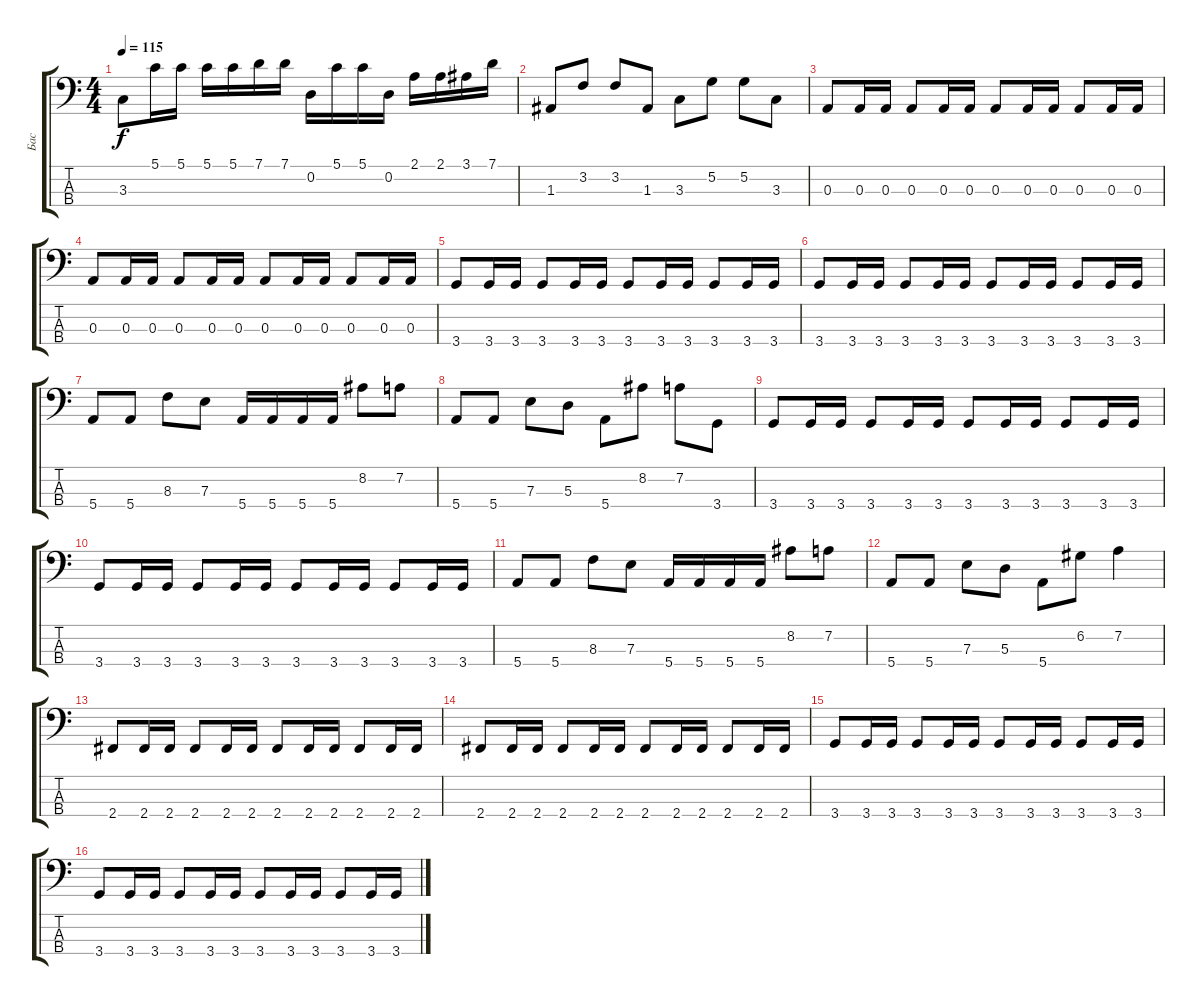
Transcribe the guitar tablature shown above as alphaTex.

\track ("Бас" "Бас") {instrument electricbassfinger}
\staff {score tabs}
\tuning (G2 D2 A1 E1) {hide}
\ts (4 4)
\tempo 115
\clef f4
\ks c
3.3.8{dy f} 5.1.16 5.1.16 5.1.16 5.1.16 7.1.16 7.1.16 0.2.16 5.1.16 5.1.16 0.2.16 2.1.16 2.1.16 3.1.16 7.1.16 |
1.3.8 3.2.8 3.2.8 1.3.8 3.3.8 5.2.8 5.2.8 3.3.8 |
0.3.8 0.3.16 0.3.16 0.3.8 0.3.16 0.3.16 0.3.8 0.3.16 0.3.16 0.3.8 0.3.16 0.3.16 |
0.3.8 0.3.16 0.3.16 0.3.8 0.3.16 0.3.16 0.3.8 0.3.16 0.3.16 0.3.8 0.3.16 0.3.16 |
3.4.8 3.4.16 3.4.16 3.4.8 3.4.16 3.4.16 3.4.8 3.4.16 3.4.16 3.4.8 3.4.16 3.4.16 |
3.4.8 3.4.16 3.4.16 3.4.8 3.4.16 3.4.16 3.4.8 3.4.16 3.4.16 3.4.8 3.4.16 3.4.16 |
5.4.8 5.4.8 8.3.8 7.3.8 5.4.16 5.4.16 5.4.16 5.4.16 8.2.8 7.2.8 |
5.4.8 5.4.8 7.3.8 5.3.8 5.4.8 8.2.8 7.2.8 3.4.8 |
3.4.8 3.4.16 3.4.16 3.4.8 3.4.16 3.4.16 3.4.8 3.4.16 3.4.16 3.4.8 3.4.16 3.4.16 |
3.4.8 3.4.16 3.4.16 3.4.8 3.4.16 3.4.16 3.4.8 3.4.16 3.4.16 3.4.8 3.4.16 3.4.16 |
5.4.8 5.4.8 8.3.8 7.3.8 5.4.16 5.4.16 5.4.16 5.4.16 8.2.8 7.2.8 |
5.4.8 5.4.8 7.3.8 5.3.8 5.4.8 6.2.8 7.2.4 |
2.4.8 2.4.16 2.4.16 2.4.8 2.4.16 2.4.16 2.4.8 2.4.16 2.4.16 2.4.8 2.4.16 2.4.16 |
2.4.8 2.4.16 2.4.16 2.4.8 2.4.16 2.4.16 2.4.8 2.4.16 2.4.16 2.4.8 2.4.16 2.4.16 |
3.4.8 3.4.16 3.4.16 3.4.8 3.4.16 3.4.16 3.4.8 3.4.16 3.4.16 3.4.8 3.4.16 3.4.16 |
3.4.8 3.4.16 3.4.16 3.4.8 3.4.16 3.4.16 3.4.8 3.4.16 3.4.16 3.4.8 3.4.16 3.4.16
